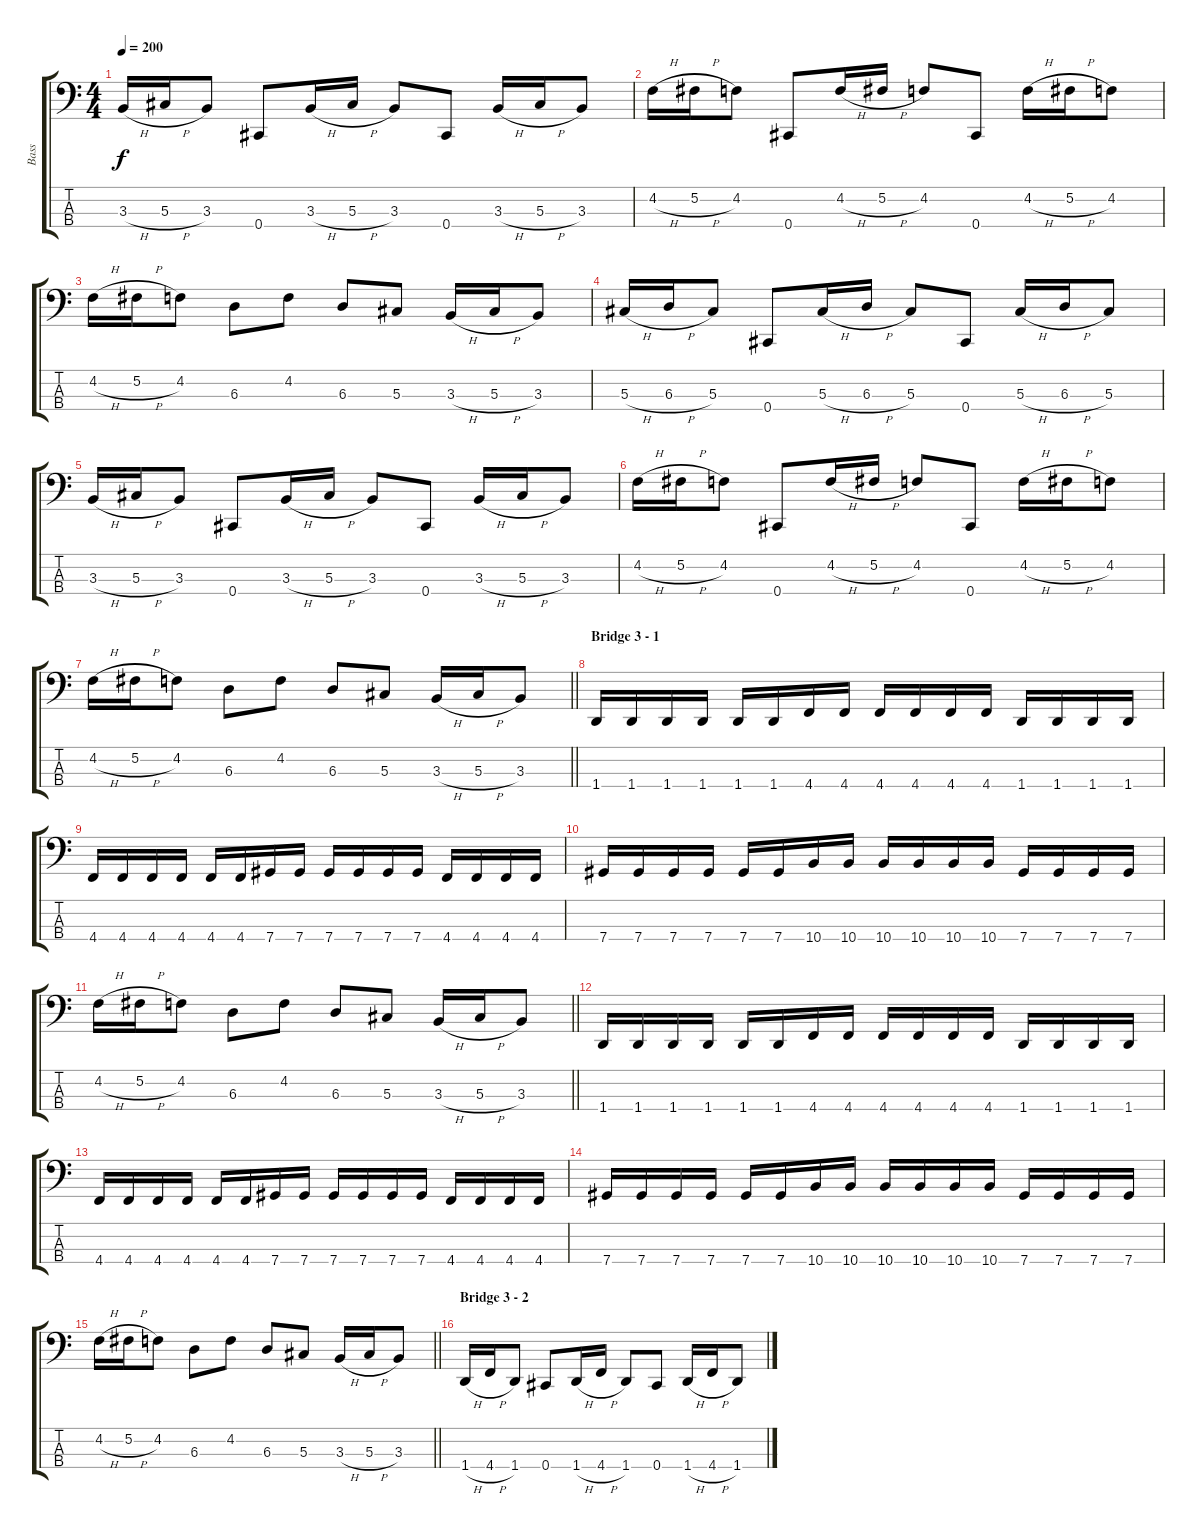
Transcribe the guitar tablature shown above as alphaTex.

\track ("Bass" "Bass") {instrument electricbassfinger}
\staff {score tabs}
\tuning (Gb2 Db2 Ab1 Db1) {hide}
\ts (4 4)
\tempo 200
\clef f4
\ks c
3.3{h}.16{dy f} 5.3{h}.16 3.3.8 0.4.8 3.3{h}.16 5.3{h}.16 3.3.8 0.4.8 3.3{h}.16 5.3{h}.16 3.3.8 |
4.2{h}.16 5.2{h}.16 4.2.8 0.4.8 4.2{h}.16 5.2{h}.16 4.2.8 0.4.8 4.2{h}.16 5.2{h}.16 4.2.8 |
4.2{h}.16 5.2{h}.16 4.2.8 6.3.8 4.2.8 6.3.8 5.3.8 3.3{h}.16 5.3{h}.16 3.3.8 |
5.3{h}.16 6.3{h}.16 5.3.8 0.4.8 5.3{h}.16 6.3{h}.16 5.3.8 0.4.8 5.3{h}.16 6.3{h}.16 5.3.8 |
3.3{h}.16 5.3{h}.16 3.3.8 0.4.8 3.3{h}.16 5.3{h}.16 3.3.8 0.4.8 3.3{h}.16 5.3{h}.16 3.3.8 |
4.2{h}.16 5.2{h}.16 4.2.8 0.4.8 4.2{h}.16 5.2{h}.16 4.2.8 0.4.8 4.2{h}.16 5.2{h}.16 4.2.8 |
\barLineRight lightlight
4.2{h}.16 5.2{h}.16 4.2.8 6.3.8 4.2.8 6.3.8 5.3.8 3.3{h}.16 5.3{h}.16 3.3.8 |
\section ("" "Bridge 3 - 1")
1.4.16 1.4.16 1.4.16 1.4.16 1.4.16 1.4.16 4.4.16 4.4.16 4.4.16 4.4.16 4.4.16 4.4.16 1.4.16 1.4.16 1.4.16 1.4.16 |
4.4.16 4.4.16 4.4.16 4.4.16 4.4.16 4.4.16 7.4.16 7.4.16 7.4.16 7.4.16 7.4.16 7.4.16 4.4.16 4.4.16 4.4.16 4.4.16 |
7.4.16 7.4.16 7.4.16 7.4.16 7.4.16 7.4.16 10.4.16 10.4.16 10.4.16 10.4.16 10.4.16 10.4.16 7.4.16 7.4.16 7.4.16 7.4.16 |
\barLineRight lightlight
4.2{h}.16 5.2{h}.16 4.2.8 6.3.8 4.2.8 6.3.8 5.3.8 3.3{h}.16 5.3{h}.16 3.3.8 |
1.4.16 1.4.16 1.4.16 1.4.16 1.4.16 1.4.16 4.4.16 4.4.16 4.4.16 4.4.16 4.4.16 4.4.16 1.4.16 1.4.16 1.4.16 1.4.16 |
4.4.16 4.4.16 4.4.16 4.4.16 4.4.16 4.4.16 7.4.16 7.4.16 7.4.16 7.4.16 7.4.16 7.4.16 4.4.16 4.4.16 4.4.16 4.4.16 |
7.4.16 7.4.16 7.4.16 7.4.16 7.4.16 7.4.16 10.4.16 10.4.16 10.4.16 10.4.16 10.4.16 10.4.16 7.4.16 7.4.16 7.4.16 7.4.16 |
\barLineRight lightlight
4.2{h}.16 5.2{h}.16 4.2.8 6.3.8 4.2.8 6.3.8 5.3.8 3.3{h}.16 5.3{h}.16 3.3.8 |
\section ("" "Bridge 3 - 2")
1.4{h}.16 4.4{h}.16 1.4.8 0.4.8 1.4{h}.16 4.4{h}.16 1.4.8 0.4.8 1.4{h}.16 4.4{h}.16 1.4.8
